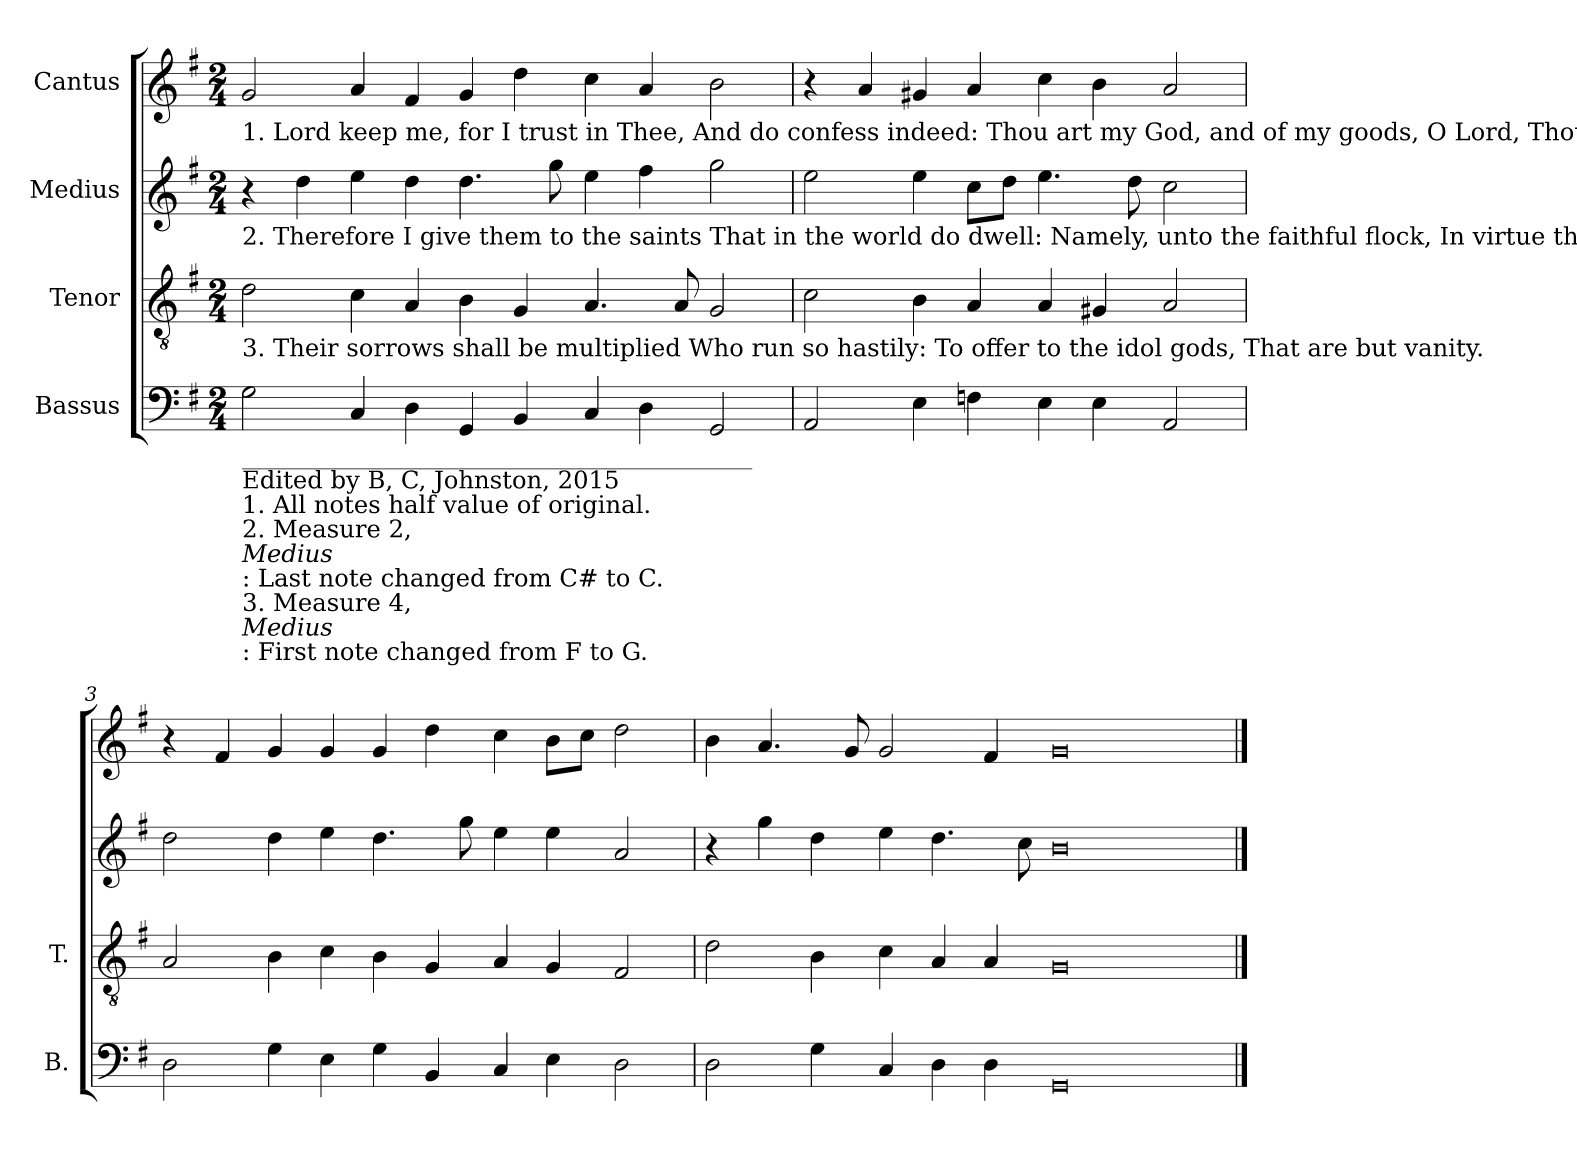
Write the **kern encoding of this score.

**kern	**kern	**kern	**kern
*part4	*part3	*part2	*part1
*staff4	*staff3	*staff2	*staff1
*I"Bassus	*I"Tenor	*I"Medius	*I"Cantus
*I'B.	*I'T.	*	*
*clefF4	*clefGv2	*clefG2	*clefG2
*k[f#]	*k[f#]	*k[f#]	*k[f#]
*M2/4	*M2/4	*M2/4	*M2/4
=1	=1	=1	=1
!	!	!	!LO:TX:b:t=1. Lord keep me, for I trust in Thee,  And do confess indeed&colon;  Thou art my God, and of my goods, O Lord, Thou hast no need.
!	!	!LO:TX:b:t=2.  Therefore I give them to the saints  That in the world do dwell&colon;  Namely, unto the faithful flock,  In virtue that excel.	!
!	!LO:TX:b:t=3. Their sorrows shall be multiplied  Who   run   so     hastily&colon;   To  offer to  the  idol gods,     That    are     but     vanity.	!	!
!LO:TX:b:t=__________________________________________	!	!	!
!LO:TX:b:t=Edited by B, C, Johnston, 2015	!	!	!
!LO:TX:b:t=1. All notes half value of original.	!	!	!
!LO:TX:b:t=2. Measure 2,	!	!	!
!LO:TX:b:i:t=Medius	!	!	!
!LO:TX:b:t=&colon; Last note changed from C# to C.	!	!	!
!LO:TX:b:t=3. Measure 4,	!	!	!
!LO:TX:b:i:t=Medius	!	!	!
!LO:TX:b:t=&colon; First note changed from F to G.	!	!	!
2G\	2d\	4r	2g/
.	.	4dd\	.
4C/	4c\	4ee\	4a/
4D\	4A/	4dd\	4f#/
4GG/	4B\	4.dd\	4g/
4BB/	4G/	.	4dd\
.	.	8gg\	.
4C/	4.A/	4ee\	4cc\
4D\	.	4ff#\	4a/
.	8A/	.	.
2GG/	2G/	2gg\	2b\
=2	=2	=2	=2
2AA/	2c\	2ee\	4r
.	.	.	4a/
4E\	4B\	4ee\	4g#X/
4Fn\	4A/	8cc\L	4a/
.	.	8dd\J	.
4E\	4A/	4.ee\	4cc\
4E\	4G#X/	.	4b\
.	.	8dd\	.
2AA/	2A/	2cc\	2a/
=3	=3	=3	=3
2D\	2A/	2dd\	4r
.	.	.	4f#/
4G\	4B\	4dd\	4g/
4E\	4c\	4ee\	4g/
4G\	4B\	4.dd\	4g/
4BB/	4G/	.	4dd\
.	.	8gg\	.
4C/	4A/	4ee\	4cc\
4E\	4G/	4ee\	8b\L
.	.	.	8cc\J
2D\	2F#/	2a/	2dd\
=4	=4	=4	=4
2D\	2d\	4r	4b\
.	.	4gg\	4.a/
4G\	4B\	4dd\	.
.	.	.	8g/
4C/	4c\	4ee\	2g/
4D\	4A/	4.dd\	.
4D\	4A/	.	4f#/
.	.	8cc\	.
0GG	0G	0b	0g
==	==	==	==
*-	*-	*-	*-
